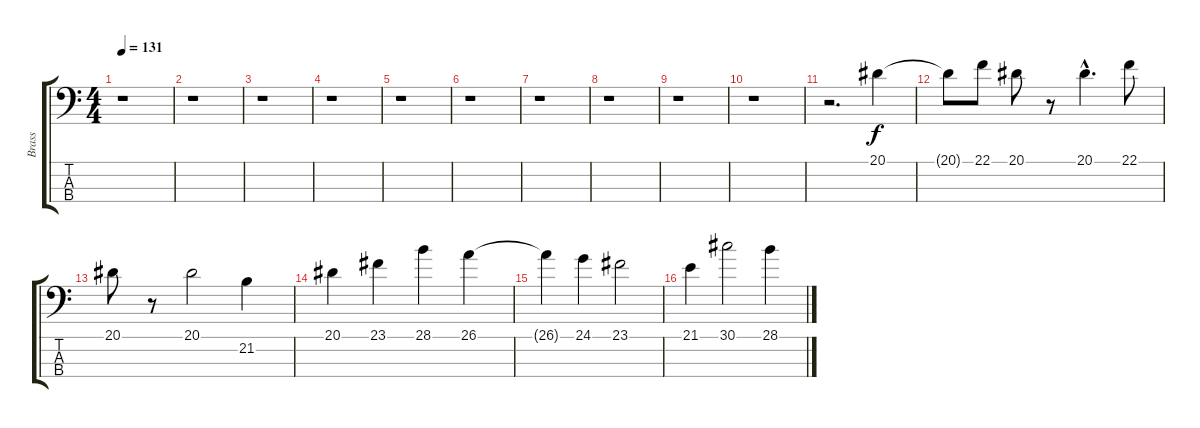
\track ("Brass" "Brass") {instrument stringensemble1}
\staff {score tabs}
\tuning (G2 D2 A1 E1) {hide}
\ts (4 4)
\tempo 131
\clef f4
\ks c
r.1{dy f} |
r.1 |
r.1 |
r.1 |
r.1 |
r.1 |
r.1 |
r.1 |
r.1 |
r.1 |
r.2{d} 20.1.4 |
20.1{t}.8 22.1.8 20.1.8 r.8 20.1{hac}.4{d} 22.1.8 |
20.1.8 r.8 20.1.2 21.2.4 |
20.1.4 23.1.4 28.1.4 26.1.4 |
26.1{t}.4 24.1.4 23.1.2 |
21.1.4 30.1.2 28.1.4
